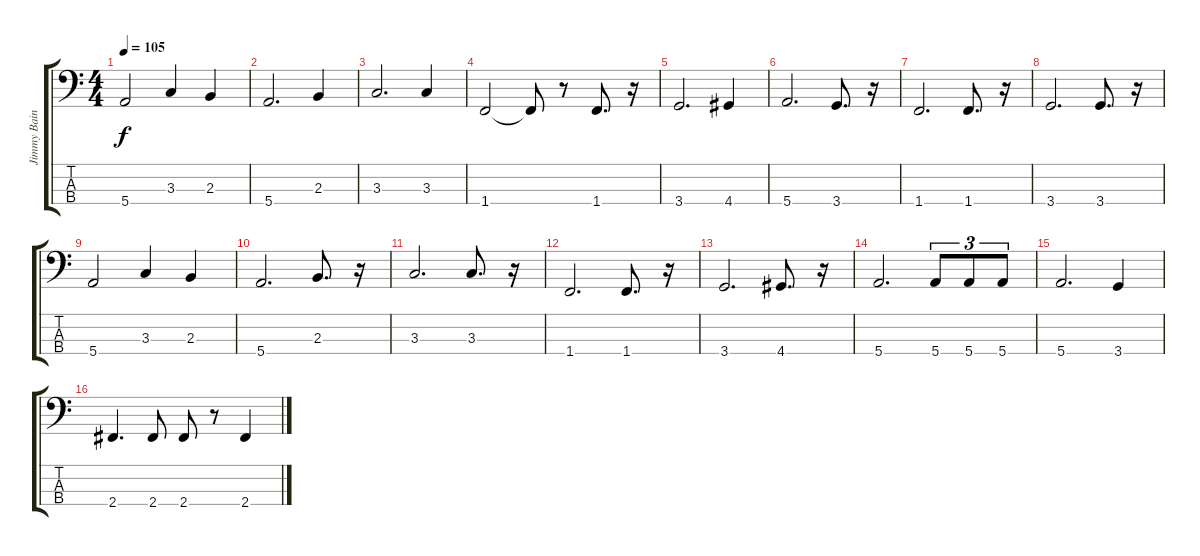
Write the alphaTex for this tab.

\track ("Jimmy Bain" "Jimmy Bain") {instrument electricbasspick}
\staff {score tabs}
\tuning (G2 D2 A1 E1) {hide}
\ts (4 4)
\tempo 105
\clef f4
\ks c
5.4.2{dy f} 3.3.4 2.3.4 |
5.4.2{d} 2.3.4 |
3.3.2{d} 3.3.4 |
1.4.2 1.4{t}.8 r.8 1.4.8{d} r.16 |
3.4.2{d} 4.4.4 |
5.4.2{d} 3.4.8{d} r.16 |
1.4.2{d} 1.4.8{d} r.16 |
3.4.2{d} 3.4.8{d} r.16 |
5.4.2 3.3.4 2.3.4 |
5.4.2{d} 2.3.8{d} r.16 |
3.3.2{d} 3.3.8{d} r.16 |
1.4.2{d} 1.4.8{d} r.16 |
3.4.2{d} 4.4.8{d} r.16 |
5.4.2{d} 5.4.8{tu (3 2)} 5.4.8{tu (3 2)} 5.4.8{tu (3 2)} |
5.4.2{d} 3.4.4 |
2.4.4{d} 2.4.8 2.4.8 r.8 2.4.4
